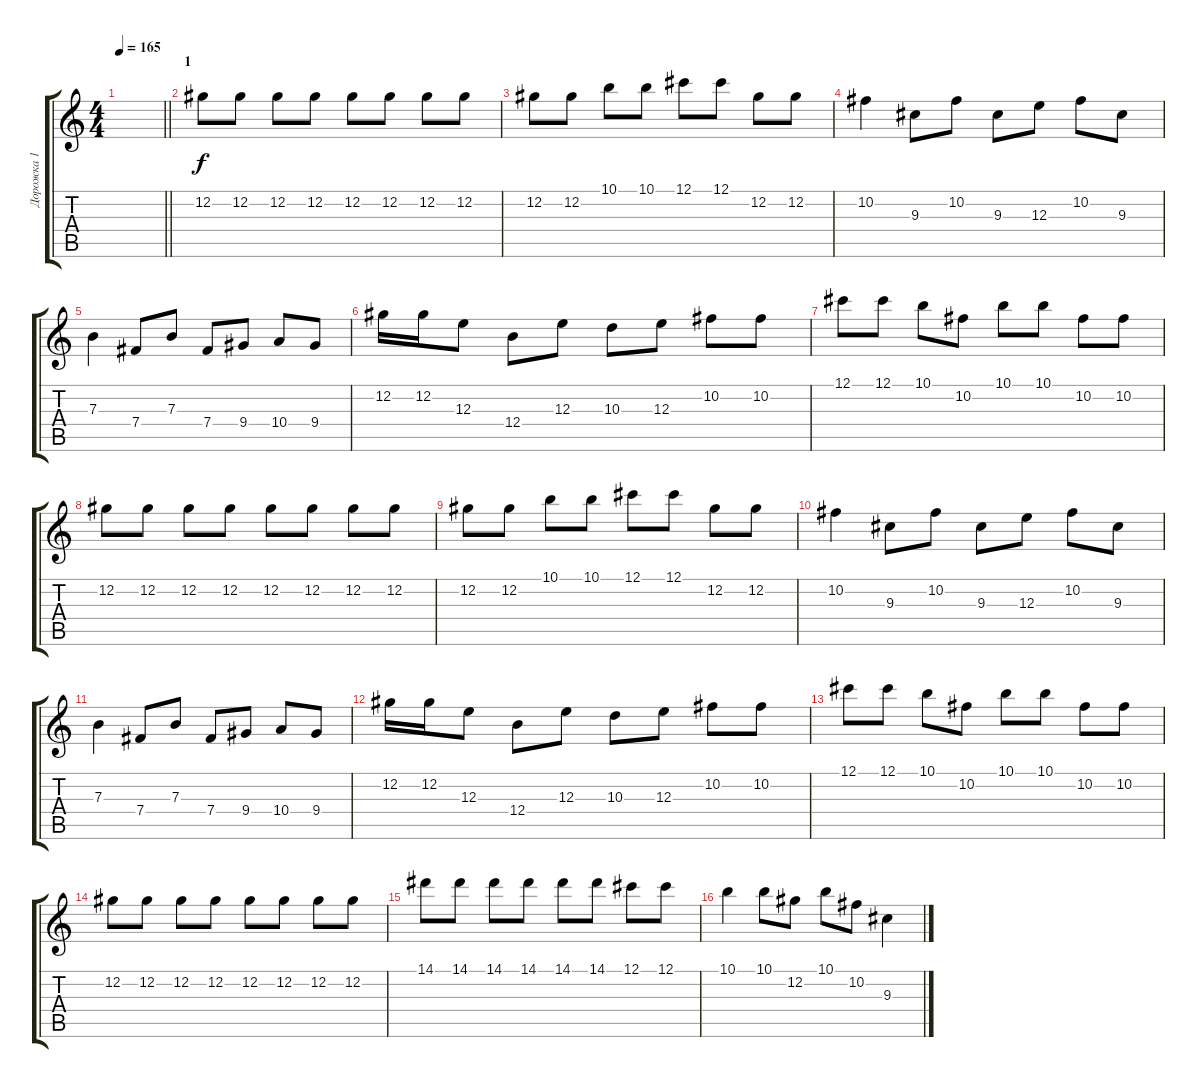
\track ("Дорожка 1" "Дорожка 1") {instrument distortionguitar}
\staff {score tabs}
\tuning (Db4 Ab3 E3 B2 Gb2 B1) {hide}
\ts (4 4)
\tempo 165
\clef g2
\barLineRight lightlight
\ks c
|
\section ("" "1")
12.2.8 12.2.8 12.2.8 12.2.8 12.2.8 12.2.8 12.2.8 12.2.8 |
12.2.8 12.2.8 10.1.8 10.1.8 12.1.8 12.1.8 12.2.8 12.2.8 |
10.2.4 9.3.8 10.2.8 9.3.8 12.3.8 10.2.8 9.3.8 |
7.3.4 7.4.8 7.3.8 7.4.8 9.4.8 10.4.8 9.4.8 |
12.2.16 12.2.16 12.3.8 12.4.8 12.3.8 10.3.8 12.3.8 10.2.8 10.2.8 |
12.1.8 12.1.8 10.1.8 10.2.8 10.1.8 10.1.8 10.2.8 10.2.8 |
12.2.8 12.2.8 12.2.8 12.2.8 12.2.8 12.2.8 12.2.8 12.2.8 |
12.2.8 12.2.8 10.1.8 10.1.8 12.1.8 12.1.8 12.2.8 12.2.8 |
10.2.4 9.3.8 10.2.8 9.3.8 12.3.8 10.2.8 9.3.8 |
7.3.4 7.4.8 7.3.8 7.4.8 9.4.8 10.4.8 9.4.8 |
12.2.16 12.2.16 12.3.8 12.4.8 12.3.8 10.3.8 12.3.8 10.2.8 10.2.8 |
12.1.8 12.1.8 10.1.8 10.2.8 10.1.8 10.1.8 10.2.8 10.2.8 |
12.2.8 12.2.8 12.2.8 12.2.8 12.2.8 12.2.8 12.2.8 12.2.8 |
14.1.8 14.1.8 14.1.8 14.1.8 14.1.8 14.1.8 12.1.8 12.1.8 |
10.1.4 10.1.8 12.2.8 10.1.8 10.2.8 9.3.4
